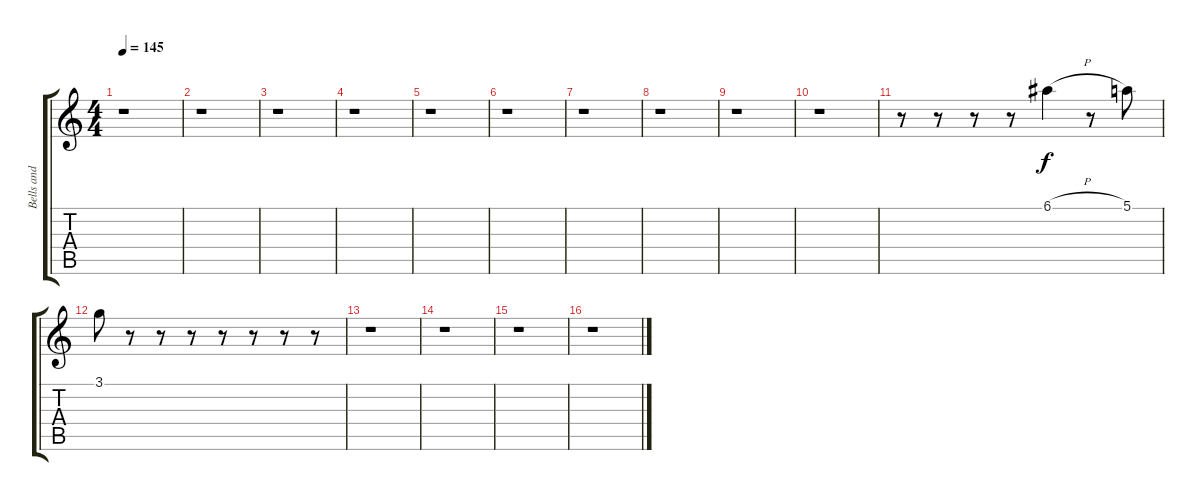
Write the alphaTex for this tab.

\track ("Bells and Guitar" "Bells and ") {instrument overdrivenguitar}
\staff {score tabs}
\tuning (E4 B3 G3 D3 A2 E2) {hide}
\ts (4 4)
\tempo 145
\clef g2
\ks c
r.1{dy f} |
r.1 |
r.1 |
r.1 |
r.1 |
r.1 |
r.1 |
r.1 |
r.1 |
r.1 |
r.8 r.8 r.8 r.8 6.1{h}.4 r.8 5.1.8 |
3.1.8 r.8 r.8 r.8 r.8 r.8 r.8 r.8 |
r.1 |
r.1 |
r.1 |
r.1
